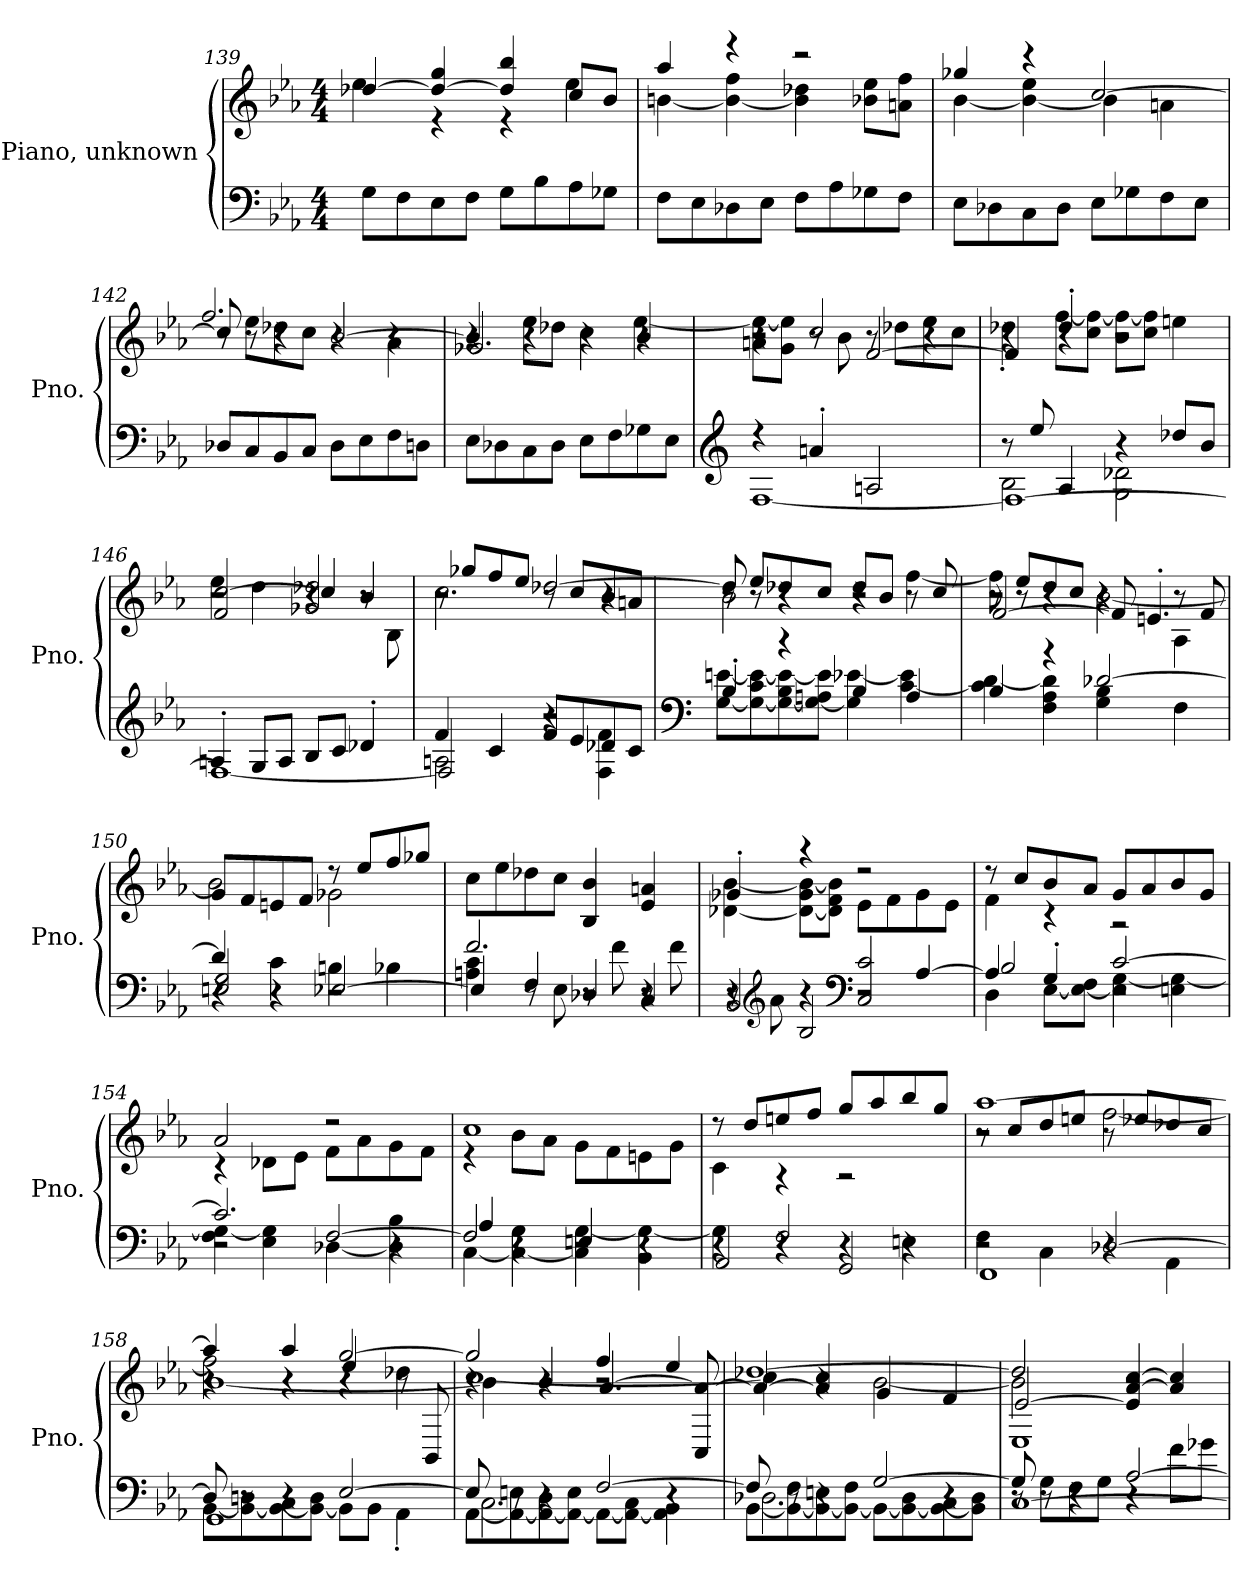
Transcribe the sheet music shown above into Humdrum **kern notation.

**kern	**kern
*part1	*part1
*staff2	*staff1
*I"Piano, unknown	*
*I'Pno.	*
*clefF4	*clefG2
*k[b-e-a-]	*k[b-e-a-]
*M4/4	*M4/4
=139	=139
*	*^
8G\L	[4dd-X/	4ee-\
8F\	.	.
8E-\	4dd-/_ 4gg/	4r
8F\J	.	.
8G\L	4dd-/] 4bb-/	4r
8B-\	.	.
8A-\	8cc/L	4ee-\
8G-X\J	8b-/J	.
=140	=140	=140
8F\L	4aa-/	[4bn\
8E-\	.	.
8D-X\	4r	4b\_ 4ff\
8E-\J	.	.
8F\L	2r	4b\] 4dd-X\
8A-\	.	.
8G-X\	.	8b-X\ 8ee-\L
8F\J	.	8an\ 8ff\J
=141	=141	=141
8E-\L	4gg-X/	[4b-\
8D-X\	.	.
8C\	4r	4b-\_ 4ee-\
8D-\J	.	.
8E-\L	[2cc/	4b-\]
8G-X\	.	.
8F\	.	4an\
8E-\J	.	.
!!LO:LB:g=z
=142	=142	=142
*	*	*^
8D-X/L	8cc/]	8r	2.ff/
8C/	8r	8ee-\L	.
8BB-/	4r	8dd-X\	.
8C/J	.	8cc\J	.
8D-\L	[2b-/	4r	.
8E-\	.	.	.
8F\	.	4a-\	4r
8Dn\J	.	.	.
=143	=143	=143	=143
8E-\L	4b-/]	4r	2.g-X/
8D-X\	.	.	.
8C\	4r	8ee-\L	.
8D-\J	.	8dd-X\J	.
8E-\L	4r	4cc\	.
8F\	.	.	.
8G-X\	4b-/	[4ee-\	4r
8E-\J	.	.	.
=144	=144	=144	=144
*clefG2	*	*	*
*^	*	*	*
4r	[1F	4r	8an\ 8ee-\_L	2r
.	.	.	8g\ 8ee-\]J	.
4an'/	.	2cc/	8r	.
.	.	.	8b-\	.
2An/	.	.	8r	[2f/
.	.	.	8dd-X\L	.
.	.	4r	8ee-\	.
.	.	.	8cc\J	.
!!LO:LB:g=z	!!	!!
=145	=145	=145	=145	=145
*	*^	*	*	*
8r	2B-\	1F_	4r	4dd-X'\	4f/]
8ee-/	.	.	.	.	.
4A-/	.	.	4dd-'/	[8ff\L	4r
.	.	.	.	8cc\ 8ff\_J	.
4r	2G\ 2d-X\	.	2r	8b-\ 8ff\_L	2r
.	.	.	.	8cc\ 8ff\]J	.
8dd-X/L	.	.	.	4een\	.
8b-/J	.	.	.	.	.
*	*v	*v	*	*	*
=146	=146	=146	=146	=146
4An'/	1F_	2r	4ee-\	2f/ [2cc/
8G/L	.	.	4dd\	.
8A/J	.	.	.	.
8B-/L	.	2g-X/ 2dd-X/	4r	4cc/]
8c/J	.	.	.	.
4d-X'/	.	.	8r	4b-/
.	.	.	8B-\	.
=147	=147	=147	=147	=147
*	*^	*	*	*
4f/	2An\	2F/]	8r	2.cc\	2r
.	.	.	8gg-X/L	.	.
4c/	.	.	8ff/	.	.
.	.	.	8ee-/J	.	.
8f/L	4r	2r	8r	.	[2dd-X/
8e-/	.	.	8cc/L	.	.
8d-X/	4F\ 4f\	.	8b-/	4r	.
8c/J	.	.	8an/J	.	.
*v	*v	*v	*	*	*
!!LO:PB:g=z	!!	!!
=148	=148	=148	=148
*clefF4	*	*	*
*^	*	*	*
4B-'/	[8G\ [8en\L	8r	2b-\	8dd-/]
.	8G\_ 8c\ 8e\_	8ee-/L	.	8r
4r	8G\_ 8B-\ 8e\_	8dd-X/	.	4r
.	8G\_ 8An\ 8e\]J	8cc/J	.	.
4B-/	4G\] [4e-X\	8dd-/L	4r	2r
.	.	8b-/J	.	.
4A/	[4c\ 4e-\]	8r	[4ff\	.
.	.	8cc/	.	.
=149	=149	=149	=149	=149
*	*	*	*	*^
4B-/	4c\] [4d\	8r	8ff\]	[2f/	2r
.	.	8ee-/L	8r	.	.
4r	4F\ 4A-\ 4d\]	8dd/	4r	.	.
.	.	8cc/J	.	.	.
[2d-X/	4G\ 4B-\	4r	[2b-\	8f/]	4r
.	.	.	.	4.en'/	.
.	4F\	8r	.	.	4A-\
.	.	8f/	.	.	.
*	*	*	*v	*v	*v
=150	=150	=150	=150
*	*^	*	*
4d-/]	4r	2En/ 2G/	8g/L	2b-\]
.	.	.	8f/	.
4r	4c\	.	8en/	.
.	.	.	8f/J	.
2r	4Bn\	[2E-X/	8r	2g-X\
.	.	.	8ee-/L	.
.	4B-X\	.	8ff/	.
.	.	.	8gg-X/J	.
*	*	*	*v	*v
!!LO:LB:g=z
=151	=151	=151	=151
2.f/	4An\ 4c\	4E-/]	8cc\L
.	.	.	8ee-\
.	8r	4F/	8dd-X\
.	8E-\	.	8cc\J
.	8r	4D-X/	4B-/ 4b-/
.	8f\	.	.
4r	8r	4C/	4e-/ 4an/
.	8f\	.	.
=152	=152	=152	=152
*	*	*	*^
4r	8r	2BB-/	4g-X'/	[4d-X\ [4b-\
*clefG2	*	*	*	*
.	8a-\	.	.	.
2B-/	4r	.	4r	8d-\_ 8g-\ 8b-\_L
.	.	.	.	8d-\] 8f\ 8b-\]J
*clefF4	*	*	*	*
.	2r	2C/ 2c/	2r	8e-\L
.	.	.	.	8f\
[4A-/	.	.	.	8g-\
.	.	.	.	8e-\J
=153	=153	=153	=153	=153
4A-/]	4D\	2B-/	8r	4f\
.	.	.	8cc/L	.
4G'/	[8E-\L	.	8b-/	4r
.	8E-\_ 8F\J	.	8a-/J	.
2r	4E-\] [4G\	[2c/	8g/L	2r
.	.	.	8a-/	.
.	4En\ 4G\_	.	8b-/	.
.	.	.	8g/J	.
=154	=154	=154	=154	=154
2r	4F\ 4G\_	2.c/]	2a-/	4r
.	4E-\ 4G\]	.	.	8d-X\L
.	.	.	.	8e-\J
[2F/	[4D-X\	.	2r	8f\L
.	.	.	.	8a-\
.	4D-\] 4B-\	4r	.	8g\
.	.	.	.	8f\J
!!LO:LB:g=z	!!
=155	=155	=155	=155	=155
2F/]	[4C\	4A-/	1cc	4r
.	4C\_ 4G\	4r	.	8b-\L
.	.	.	.	8a-\J
2r	4C\] [4G\	4En/	.	8g\L
.	.	.	.	8f\
.	4BB-\ 4G\_	4r	.	8en\
.	.	.	.	8g\J
=156	=156	=156	=156	=156
4r	4G\]	2AA-/	8r	4c\
.	.	.	8dd/L	.
2F/	4r	.	8een/	4r
.	.	.	8ff/J	.
.	4r	2GG/	8gg/L	2r
.	.	.	8aa-/	.
4r	4En\	.	8bb-/	.
.	.	.	8gg/J	.
=157	=157	=157	=157	=157
*	*	*	*	*^
2r	4F\	1FF	[1aa-	2r	8r
.	.	.	.	.	8cc/L
.	4C\	.	.	.	8dd/
.	.	.	.	.	8een/J
[2D-X/	4r	.	.	[2ff\	8r
.	.	.	.	.	8ee-X/L
.	4AA-\	.	.	.	8dd-X/
.	.	.	.	.	8cc/J
=158	=158	=158	=158	=158	=158
*	*	*	*	*	*^
8D-/]	[8BB-\L	1GG	4aa-/]	2ff\]	4r	[1b-
8r	8BB-\_ 8Dn\	.	.	.	.	.
4r	8BB-\_ 8C\	.	4r	.	4aa-/	.
.	8BB-\_ 8D\J	.	.	.	.	.
[2E-/	8BB-\L]	.	[2gg/	4r	4ee-/	.
.	8BB-\J	.	.	.	.	.
.	4AA-'\	.	.	4dd-X\	8r	.
.	.	.	.	.	8BB-/	.
!!LO:LB:g=z	!!	!!	!!
=159	=159	=159	=159	=159	=159	=159
8E-/]	[8AA-\L	2.C\	2gg/]	[1cc	4r	4b-\]
8r	8AA-\_ 8En\	.	.	.	.	.
4r	8AA-\_ 8D\	.	.	.	4b-/	4r
.	8AA-\_ 8E\J	.	.	.	.	.
[2F/	8AA-\L_	.	4ff/	.	[4.a-/	2r
.	8AA-\_ 8C\J	.	.	.	.	.
.	4AA-\] 4BB-\	4r	4ee-/	.	.	.
.	.	.	.	.	8C/ 8a-/_	.
*	*	*	*	*	*v	*v
=160	=160	=160	=160	=160	=160
8F/]	[8BB-\L	2.D-X\	[1dd-X	4cc\]	4a-/_
8r	8BB-\_ 8F\	.	.	.	.
4r	8BB-\_ 8En\	.	.	4r	4a-/] 4cc/
.	8BB-\_ 8F\J	.	.	.	.
[2G/	8BB-\L_	.	.	[2b-\	4g/
.	8BB-\_ 8D-\	.	.	.	.
.	8BB-\_ 8C\	4r	.	.	4f/
.	8BB-\] 8D-\J	.	.	.	.
=161	=161	=161	=161	=161	=161
*	*	*	*	*	*^
8G/]	8r	[1C	2dd-/]	2b-\]	[2e-/	1E-
8r	8G\L	.	.	.	.	.
4r	8F\	.	.	.	.	.
.	8G\J	.	.	.	.	.
[2A-/	4r	.	2r	2r	4e-/] [4a-/ [4cc/	.
.	8f\L	.	.	.	4a-/] 4cc/]	.
.	8g-X\J	.	.	.	.	.
*v	*v	*v	*	*	*	*
*	*v	*v	*v	*v
=	=
*-	*-
